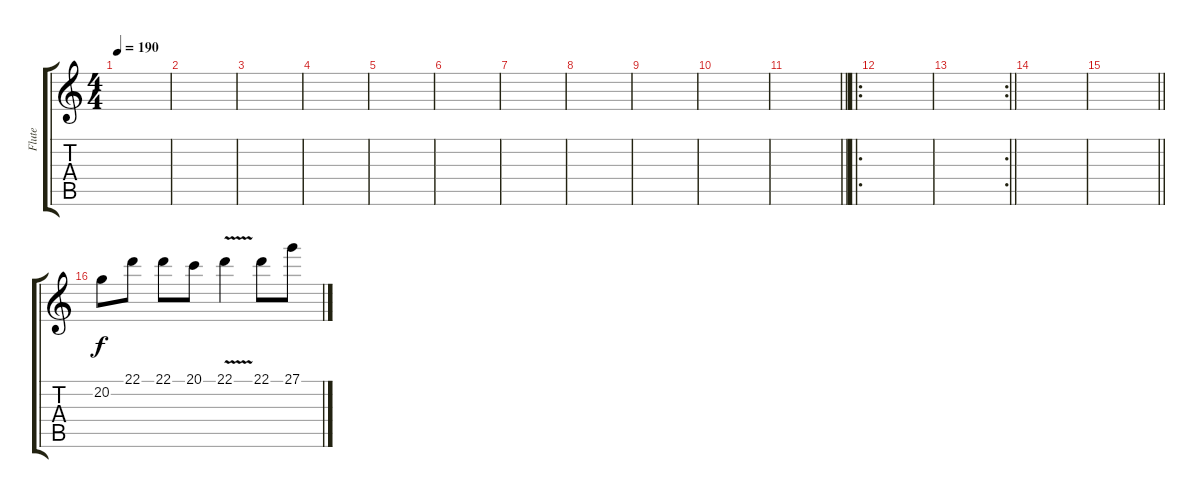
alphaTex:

\track ("Flute" "Flute") {instrument flute}
\staff {score tabs}
\tuning (E4 B3 G3 D3 A2 D2) {hide}
\ts (4 4)
\tempo 190
\clef g2
\ks c
|
|
|
|
|
|
|
|
|
|
\barLineRight lightlight
|
\ro
\section ("" "")
|
\rc 2
\barLineRight lightlight
|
\section ("" "")
|
\barLineRight lightlight
|
\section ("" "")
20.2.8 22.1.8 22.1.8 20.1.8 22.1{v}.4 22.1.8 27.1.8
